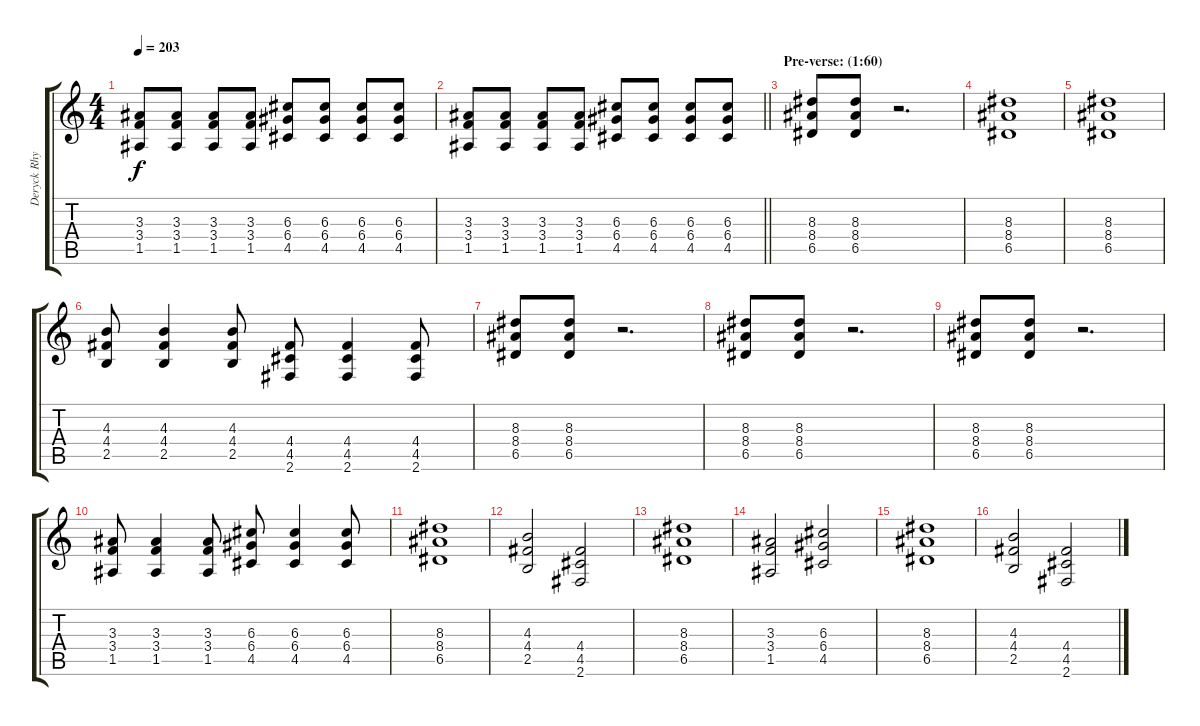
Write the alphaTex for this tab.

\track ("Deryck Rhythm" "Deryck Rhy") {instrument overdrivenguitar}
\staff {score tabs}
\tuning (E4 B3 G3 D3 A2 E2) {hide}
\ts (4 4)
\tempo 203
\clef g2
\ks c
(3.3 3.4 1.5).8{dy f} (3.3 3.4 1.5).8 (3.3 3.4 1.5).8 (3.3 3.4 1.5).8 (6.3 6.4 4.5).8 (6.3 6.4 4.5).8 (6.3 6.4 4.5).8 (6.3 6.4 4.5).8 |
\barLineRight lightlight
(3.3 3.4 1.5).8 (3.3 3.4 1.5).8 (3.3 3.4 1.5).8 (3.3 3.4 1.5).8 (6.3 6.4 4.5).8 (6.3 6.4 4.5).8 (6.3 6.4 4.5).8 (6.3 6.4 4.5).8 |
\section ("" "Pre-verse: (1:60)")
(8.3 8.4 6.5).8 (8.3 8.4 6.5).8 r.2{d} |
(8.3 8.4 6.5).1 |
(8.3 8.4 6.5).1 |
(4.3 4.4 2.5).8 (4.3 4.4 2.5).4 (4.3 4.4 2.5).8 (4.4 4.5 2.6).8 (4.4 4.5 2.6).4 (4.4 4.5 2.6).8 |
(8.3 8.4 6.5).8 (8.3 8.4 6.5).8 r.2{d} |
(8.3 8.4 6.5).8 (8.3 8.4 6.5).8 r.2{d} |
(8.3 8.4 6.5).8 (8.3 8.4 6.5).8 r.2{d} |
(3.3 3.4 1.5).8 (3.3 3.4 1.5).4 (3.3 3.4 1.5).8 (6.3 6.4 4.5).8 (6.3 6.4 4.5).4 (6.3 6.4 4.5).8 |
(8.3 8.4 6.5).1 |
(4.3 4.4 2.5).2 (4.4 4.5 2.6).2 |
(8.3 8.4 6.5).1 |
(3.3 3.4 1.5).2 (6.3 6.4 4.5).2 |
(8.3 8.4 6.5).1 |
(4.3 4.4 2.5).2 (4.4 4.5 2.6).2
